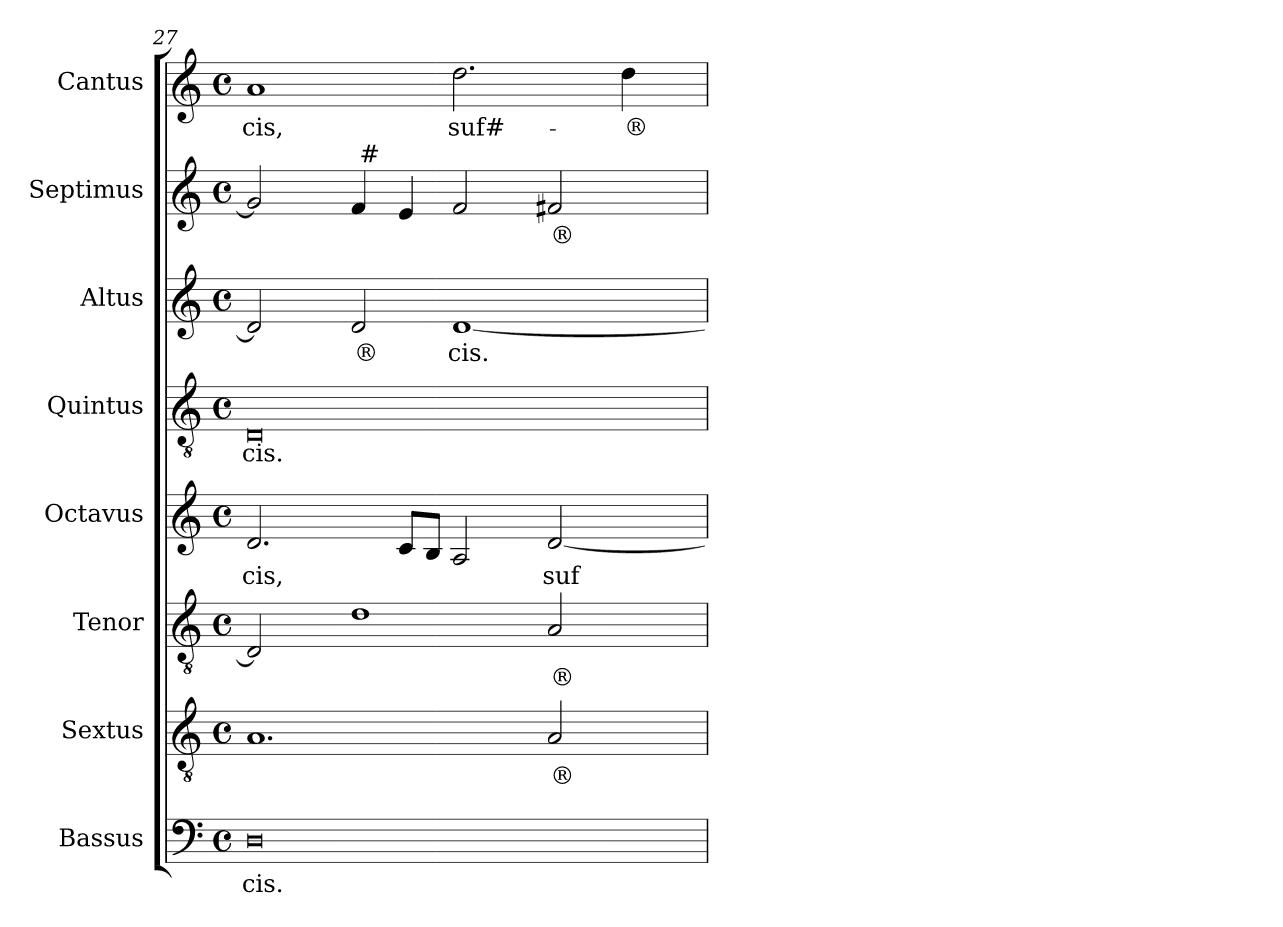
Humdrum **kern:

**kern	**text	**kern	**text	**kern	**text	**kern	**text	**kern	**text	**kern	**text	**kern	**text	**kern	**text
*part8	*part8	*part7	*part7	*part6	*part6	*part5	*part5	*part4	*part4	*part3	*part3	*part2	*part2	*part1	*part1
*staff8	*staff8	*staff7	*staff7	*staff6	*staff6	*staff5	*staff5	*staff4	*staff4	*staff3	*staff3	*staff2	*staff2	*staff1	*staff1
*I"Bassus	*	*I"Sextus	*	*I"Tenor	*	*I"Octavus	*	*I"Quintus	*	*I"Altus	*	*I"Septimus	*	*I"Cantus	*
!!LO:PB:g=z
*clefF4	*	*clefGv2	*	*clefGv2	*	*clefG2	*	*clefGv2	*	*clefG2	*	*clefG2	*	*clefG2	*
*	*	*	*	*	*	*	*	*	*	*	*	*k[]	*	*	*
*	*	*	*	*	*	*	*	*	*	*	*	*C:	*	*	*
*M4/4	*	*M4/4	*	*M4/4	*	*M4/4	*	*M4/4	*	*M4/4	*	*M4/4	*	*M4/4	*
*met(c)	*	*met(c)	*	*met(c)	*	*met(c)	*	*met(c)	*	*met(c)	*	*met(c)	*	*met(c)	*
=27	=27	=27	=27	=27	=27	=27	=27	=27	=27	=27	=27	=27	=27	=27	=27
!	!LO:LY:b:cj	!	!	!	!	!	!LO:LY:b	!	!LO:LY:b:cj	!	!	!	!	!	!LO:LY:b:cj
*	*	*^	*	*^	*	*	*	*	*	*^	*	*^	*	*	*
*	*	*	*	*	*	*	*	*	*	*	*	*	*	*	*	*^	*	*	*
0D	cis.	1.A	16..ryy	.	2D/]	8ryy	.	2.d/	cis,	0D	cis.	2d/]	16ryy	.	2g/]	8ryy	2ryy	.	1a	cis,
.	.	.	.	.	.	.	.	.	.	.	.	.	64ryy	.	.	.	.	.	.	.
.	.	.	.	.	.	.	.	.	.	.	.	.	1ryy	.	.	.	.	.	.	.
.	.	.	1ryy	.	.	.	.	.	.	.	.	.	.	.	.	.	.	.	.	.
.	.	.	.	.	.	64ryy	.	.	.	.	.	.	.	.	.	64ryy	.	.	.	.
.	.	.	.	.	.	1ryy	.	.	.	.	.	.	.	.	.	1ryy	.	.	.	.
!	!	!	!	!	!	!	!	!	!	!	!	!	!	!LO:LY:b:cj	!	!	!	!	!	!
.	.	.	.	.	1d	.	.	.	.	.	.	2d/	.	®	4f/	.	64ryy	.	.	.
!	!	!	!	!	!	!	!	!	!	!	!	!	!	!	!	!	!LO:TX:a:t=#	!	!	!
.	.	.	.	.	.	.	.	.	.	.	.	.	.	.	.	.	1ryy	.	.	.
.	.	.	.	.	.	.	.	8c/L	.	.	.	.	.	.	4e/	.	.	.	.	.
.	.	.	.	.	.	.	.	8B/J	.	.	.	.	.	.	.	.	.	.	.	.
!	!	!	!	!	!	!	!	!	!	!	!	!	!	!LO:LY:b:cj	!	!	!	!	!	!LO:LY:b:rj
.	.	.	.	.	.	.	.	2A/	.	.	.	[<1d	.	cis.	2f/	.	.	.	2.dd\	suf#-
.	.	.	.	.	.	.	.	.	.	.	.	.	2ryy	.	.	.	.	.	.	.
.	.	.	2ryy	.	.	.	.	.	.	.	.	.	.	.	.	.	.	.	.	.
.	.	.	.	.	.	2ryy	.	.	.	.	.	.	.	.	.	2ryy	.	.	.	.
!	!	!	!	!LO:LY:b:cj	!	!	!LO:LY:b:cj	!	!LO:LY:b	!	!	!	!	!	!	!	!	!LO:LY:b:cj	!	!
.	.	2A/	.	®	2A/	.	®-	[<2d/	suf	.	.	.	.	.	2f#X/	.	.	®	.	.
.	.	.	.	.	.	.	.	.	.	.	.	.	.	.	.	.	4ryy	.	.	.
.	.	.	.	.	.	.	.	.	.	.	.	.	4ryy	.	.	.	.	.	.	.
.	.	.	4ryy	.	.	.	.	.	.	.	.	.	.	.	.	.	.	.	.	.
.	.	.	.	.	.	4ryy	.	.	.	.	.	.	.	.	.	4ryy	.	.	.	.
!	!	!	!	!	!	!	!	!	!	!	!	!	!	!	!	!	!	!	!	!LO:LY:b:cj
.	.	.	.	.	.	.	.	.	.	.	.	.	.	.	.	.	.	.	4dd\	-®-
.	.	.	.	.	.	.	.	.	.	.	.	.	.	.	.	.	8...ryy	.	.	.
.	.	.	.	.	.	.	.	.	.	.	.	.	8ryy	.	.	.	.	.	.	.
.	.	.	8ryy	.	.	.	.	.	.	.	.	.	.	.	.	.	.	.	.	.
.	.	.	.	.	.	16..ryy	.	.	.	.	.	.	.	.	.	16..ryy	.	.	.	.
.	.	.	.	.	.	.	.	.	.	.	.	.	32.ryy	.	.	.	.	.	.	.
.	.	.	64ryy	.	.	.	.	.	.	.	.	.	.	.	.	.	.	.	.	.
*	*	*v	*v	*	*	*	*	*	*	*	*	*v	*v	*	*v	*v	*v	*	*	*
*	*	*	*	*v	*v	*	*	*	*	*	*	*	*	*	*	*
=	=	=	=	=	=	=	=	=	=	=	=	=	=	=	=
*-	*-	*-	*-	*-	*-	*-	*-	*-	*-	*-	*-	*-	*-	*-	*-
